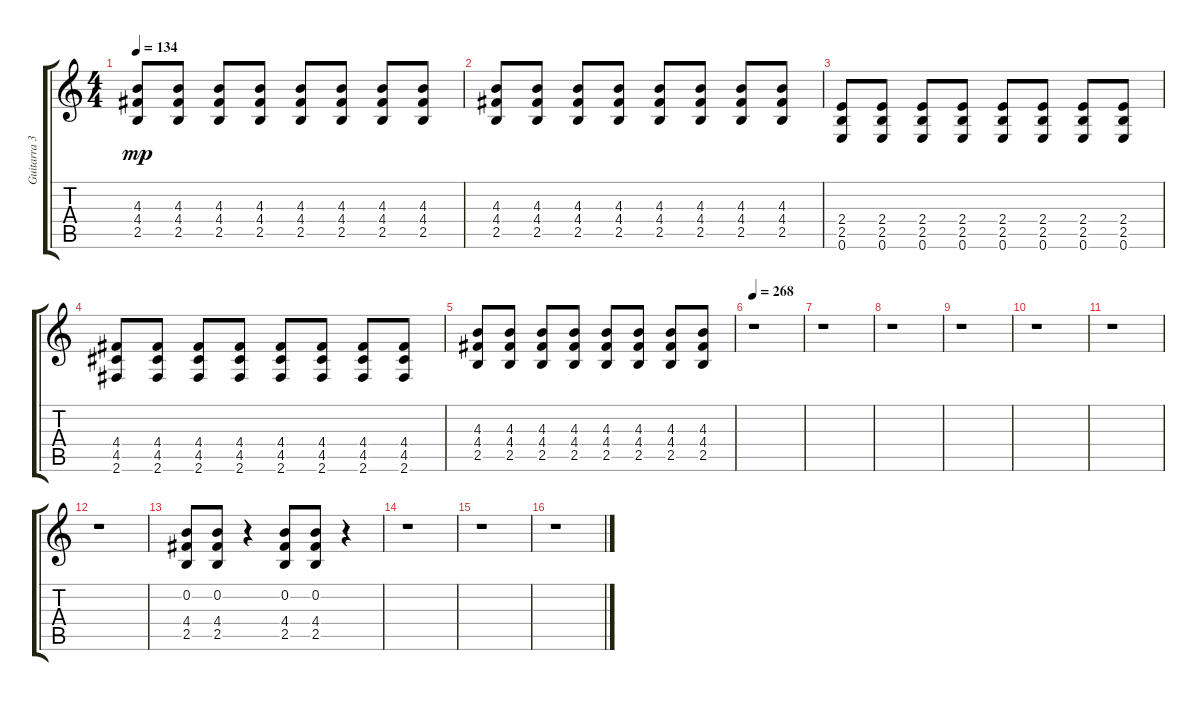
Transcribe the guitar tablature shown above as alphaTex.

\track ("Guitarra 3" "Guitarra 3") {instrument electricguitarmuted}
\staff {score tabs}
\tuning (E4 B3 G3 D3 A2 E2) {hide}
\ts (4 4)
\tempo 134
\clef g2
\ks c
(4.3 4.4 2.5).8{dy mp} (4.3 4.4 2.5).8 (4.3 4.4 2.5).8 (4.3 4.4 2.5).8 (4.3 4.4 2.5).8 (4.3 4.4 2.5).8 (4.3 4.4 2.5).8 (4.3 4.4 2.5).8 |
(4.3 4.4 2.5).8 (4.3 4.4 2.5).8 (4.3 4.4 2.5).8 (4.3 4.4 2.5).8 (4.3 4.4 2.5).8 (4.3 4.4 2.5).8 (4.3 4.4 2.5).8 (4.3 4.4 2.5).8 |
(2.4 2.5 0.6).8 (2.4 2.5 0.6).8 (2.4 2.5 0.6).8 (2.4 2.5 0.6).8 (2.4 2.5 0.6).8 (2.4 2.5 0.6).8 (2.4 2.5 0.6).8 (2.4 2.5 0.6).8 |
(4.4 4.5 2.6).8 (4.4 4.5 2.6).8 (4.4 4.5 2.6).8 (4.4 4.5 2.6).8 (4.4 4.5 2.6).8 (4.4 4.5 2.6).8 (4.4 4.5 2.6).8 (4.4 4.5 2.6).8 |
(4.3 4.4 2.5).8 (4.3 4.4 2.5).8 (4.3 4.4 2.5).8 (4.3 4.4 2.5).8 (4.3 4.4 2.5).8 (4.3 4.4 2.5).8 (4.3 4.4 2.5).8 (4.3 4.4 2.5).8 |
\tempo 268
r.1 |
r.1 |
r.1 |
r.1 |
r.1 |
r.1 |
r.1 |
(0.2 4.4 2.5).8 (0.2 4.4 2.5).8 r.4 (0.2 4.4 2.5).8 (0.2 4.4 2.5).8 r.4 |
r.1 |
r.1 |
r.1
